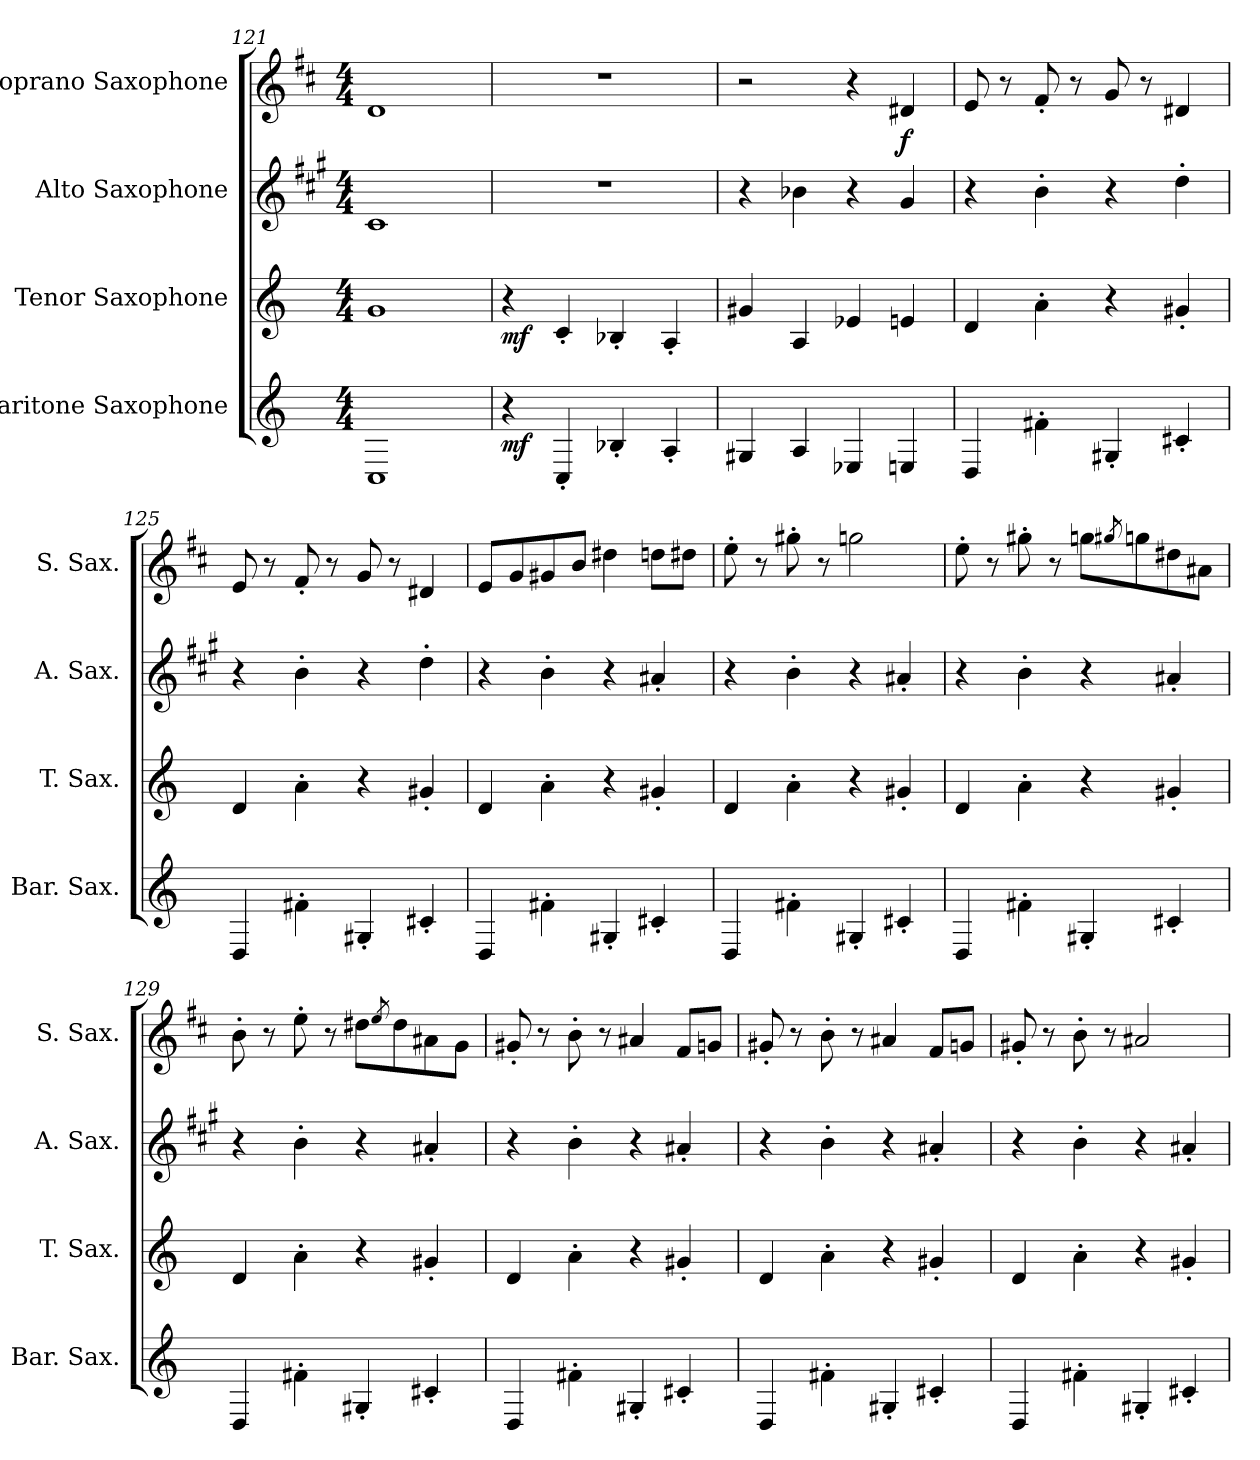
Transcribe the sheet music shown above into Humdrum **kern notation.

**kern	**dynam	**kern	**dynam	**kern	**kern	**dynam
*part4	*part4	*part3	*part3	*part2	*part1	*part1
*staff4	*staff4	*staff3	*staff3	*staff2	*staff1	*staff1
*I"Baritone Saxophone	*	*I"Tenor Saxophone	*	*I"Alto Saxophone	*I"Soprano Saxophone	*
*I'Bar. Sax.	*	*I'T. Sax.	*	*I'A. Sax.	*I'S. Sax.	*
*clefG2	*	*clefG2	*	*clefG2	*clefG2	*
*ITrd12c21	*	*ITrd8c14	*	*ITrd5c9	*ITrd1c2	*
*k[]	*	*k[]	*	*k[]	*k[]	*
*M4/4	*	*M4/4	*	*M4/4	*M4/4	*
=121	=121	=121	=121	=121	=121	=121
1CC	.	1G	.	1E	1c	.
!!LO:LB:g=z
=122	=122	=122	=122	=122	=122	=122
!	!LO:DY:b	!	!LO:DY:b	!	!	!
4r	mf	4r	mf	1r	1r	.
4CC'/	.	4C'/	.	.	.	.
4BB-X'/	.	4BB-X'/	.	.	.	.
4AA'/	.	4AA'/	.	.	.	.
=123	=123	=123	=123	=123	=123	=123
4GG#X/	.	4G#X/	.	4r	2r	.
4AA/	.	4AA/	.	4d-X\	.	.
4EE-X/	.	4E-X/	.	4r	4r	.
!	!	!	!	!	!	!LO:DY:b
4EEn/	.	4En/	.	4B/	4c#X/	f
=124	=124	=124	=124	=124	=124	=124
4DD/	.	4D/	.	4r	8d/	.
.	.	.	.	.	8r	.
4F#X'\	.	4A'\	.	4d'\	8e'/	.
.	.	.	.	.	8r	.
4GG#X'/	.	4r	.	4r	8f/	.
.	.	.	.	.	8r	.
4C#X'/	.	4G#X'/	.	4f'\	4c#X/	.
=125	=125	=125	=125	=125	=125	=125
4DD/	.	4D/	.	4r	8d/	.
.	.	.	.	.	8r	.
4F#X'\	.	4A'\	.	4d'\	8e'/	.
.	.	.	.	.	8r	.
4GG#X'/	.	4r	.	4r	8f/	.
.	.	.	.	.	8r	.
4C#X'/	.	4G#X'/	.	4f'\	4c#X/	.
=126	=126	=126	=126	=126	=126	=126
4DD/	.	4D/	.	4r	8d/L	.
.	.	.	.	.	8f/	.
4F#X'\	.	4A'\	.	4d'\	8f#X/	.
.	.	.	.	.	8a/J	.
4GG#X'/	.	4r	.	4r	4cc#X\	.
4C#X'/	.	4G#X'/	.	4c#X'/	8ccn\L	.
.	.	.	.	.	8cc#X\J	.
!!LO:PB:g=z
=127	=127	=127	=127	=127	=127	=127
4DD/	.	4D/	.	4r	8dd'\	.
.	.	.	.	.	8r	.
4F#X'\	.	4A'\	.	4d'\	8ff#X'\	.
.	.	.	.	.	8r	.
4GG#X'/	.	4r	.	4r	2ffn\	.
4C#X'/	.	4G#X'/	.	4c#X'/	.	.
=128	=128	=128	=128	=128	=128	=128
4DD/	.	4D/	.	4r	8dd'\	.
.	.	.	.	.	8r	.
4F#X'\	.	4A'\	.	4d'\	8ff#X'\	.
.	.	.	.	.	8r	.
4GG#X'/	.	4r	.	4r	8ffn\L	.
.	.	.	.	.	8qff#X/	.
.	.	.	.	.	8ffn\	.
4C#X'/	.	4G#X'/	.	4c#X'/	8cc#X\	.
.	.	.	.	.	8g#X\J	.
=129	=129	=129	=129	=129	=129	=129
4DD/	.	4D/	.	4r	8a'\	.
.	.	.	.	.	8r	.
4F#X'\	.	4A'\	.	4d'\	8dd'\	.
.	.	.	.	.	8r	.
4GG#X'/	.	4r	.	4r	8cc#X\L	.
.	.	.	.	.	8qdd/	.
.	.	.	.	.	8cc#\	.
4C#X'/	.	4G#X'/	.	4c#X'/	8g#X\	.
.	.	.	.	.	8f\J	.
=130	=130	=130	=130	=130	=130	=130
4DD/	.	4D/	.	4r	8f#X'/	.
.	.	.	.	.	8r	.
4F#X'\	.	4A'\	.	4d'\	8a'\	.
.	.	.	.	.	8r	.
4GG#X'/	.	4r	.	4r	4g#X/	.
4C#X'/	.	4G#X'/	.	4c#X'/	8e/L	.
.	.	.	.	.	8fn/J	.
!!LO:LB:g=z
=131	=131	=131	=131	=131	=131	=131
4DD/	.	4D/	.	4r	8f#X'/	.
.	.	.	.	.	8r	.
4F#X'\	.	4A'\	.	4d'\	8a'\	.
.	.	.	.	.	8r	.
4GG#X'/	.	4r	.	4r	4g#X/	.
4C#X'/	.	4G#X'/	.	4c#X'/	8e/L	.
.	.	.	.	.	8fn/J	.
=132	=132	=132	=132	=132	=132	=132
4DD/	.	4D/	.	4r	8f#X'/	.
.	.	.	.	.	8r	.
4F#X'\	.	4A'\	.	4d'\	8a'\	.
.	.	.	.	.	8r	.
4GG#X'/	.	4r	.	4r	2g#X/	.
4C#X'/	.	4G#X'/	.	4c#X'/	.	.
=	=	=	=	=	=	=
*-	*-	*-	*-	*-	*-	*-
